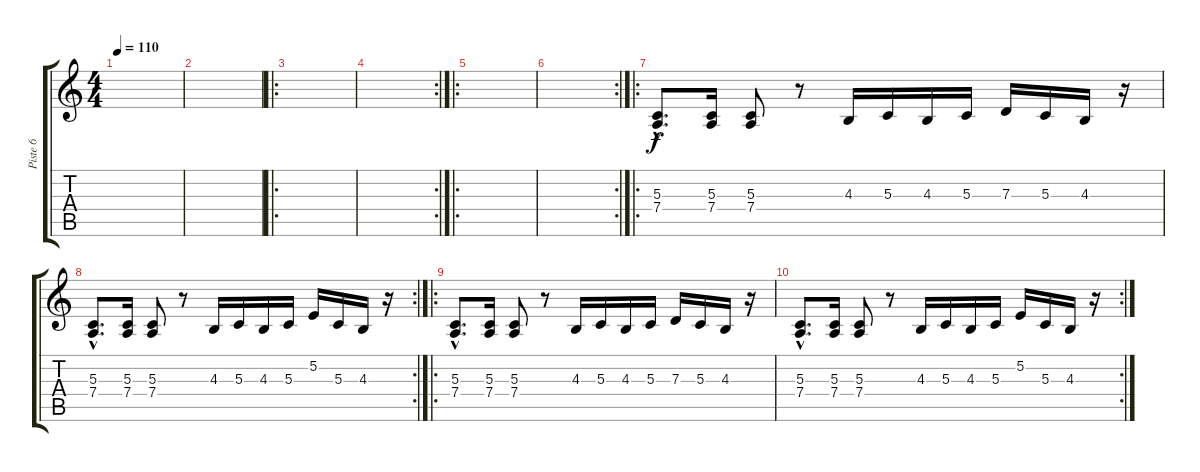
\track ("Piste 6" "Piste 6") {instrument electricgrandpiano}
\staff {score tabs}
\tuning (E4 B3 G3 D3 A2 E2) {hide}
\ts (4 4)
\tempo 110
\clef g2
\ks c
|
|
\ro
|
\rc 2
|
\ro
|
\rc 2
|
\ro
(5.3{hac} 7.4{hac}).8{d instrument electricpiano2} (5.3 7.4).16 (5.3 7.4).8 r.8 4.3.16 5.3.16 4.3.16 5.3.16 7.3.16 5.3.16 4.3.16 r.16 |
\rc 2
(5.3{hac} 7.4{hac}).8{d instrument electricpiano2} (5.3 7.4).16 (5.3 7.4).8 r.8 4.3.16 5.3.16 4.3.16 5.3.16 5.2.16 5.3.16 4.3.16 r.16 |
\ro
(5.3{hac} 7.4{hac}).8{d instrument electricpiano2} (5.3 7.4).16 (5.3 7.4).8 r.8 4.3.16 5.3.16 4.3.16 5.3.16 7.3.16 5.3.16 4.3.16 r.16 |
\rc 2
(5.3{hac} 7.4{hac}).8{d instrument electricpiano2} (5.3 7.4).16 (5.3 7.4).8 r.8 4.3.16 5.3.16 4.3.16 5.3.16 5.2.16 5.3.16 4.3.16 r.16
